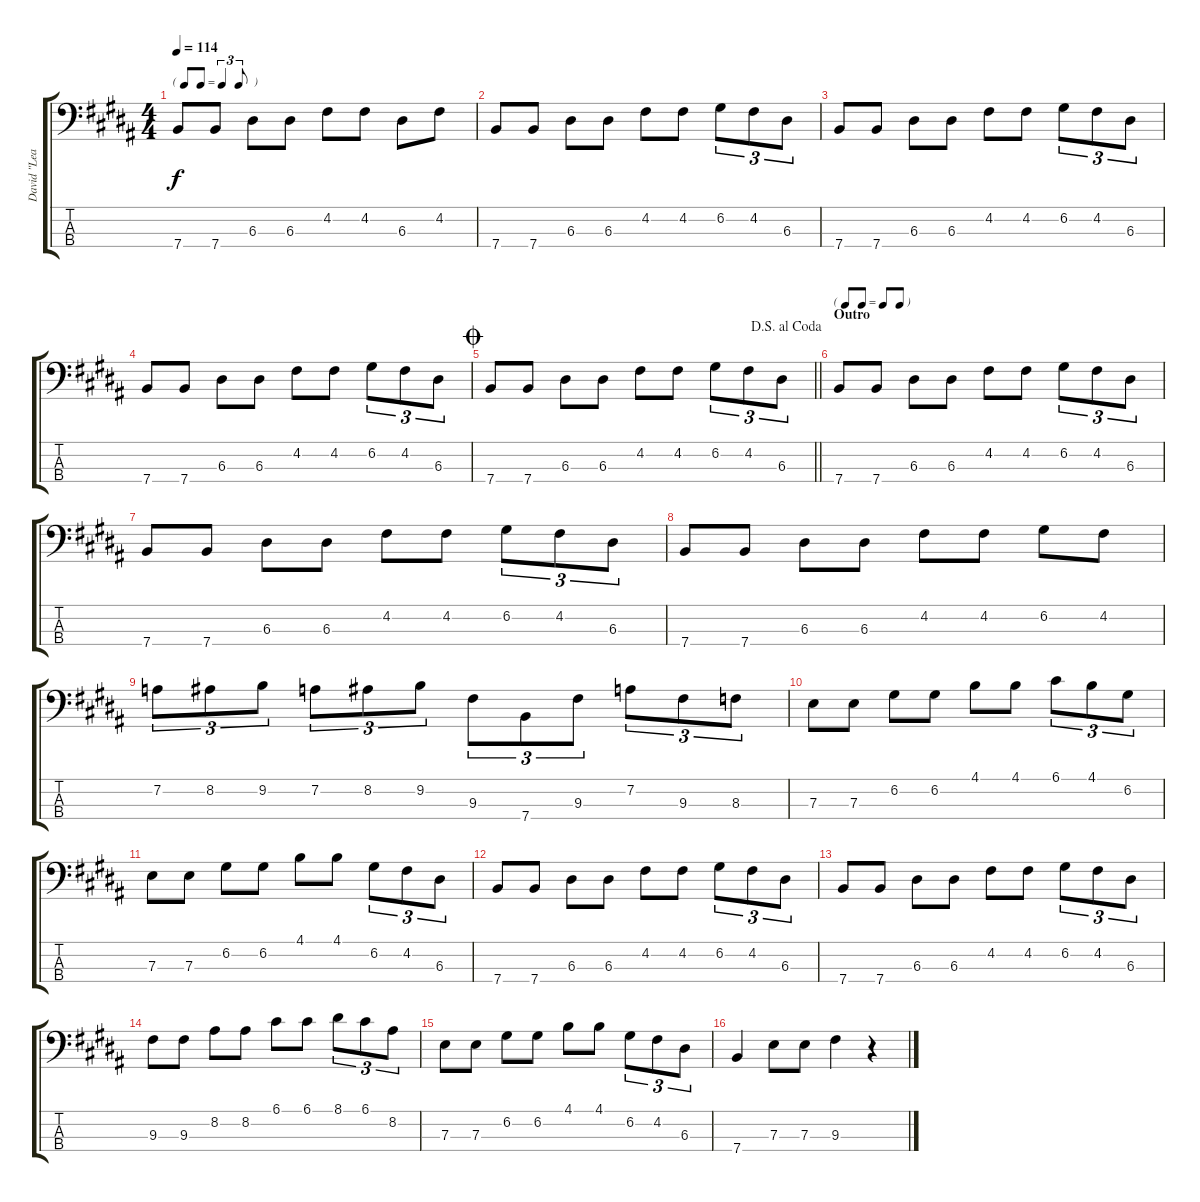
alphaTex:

\track ("David \"Leather Sax\" Allen, Jr. - Bass" "David \"Lea") {instrument electricbassfinger}
\staff {score tabs}
\tuning (G2 D2 A1 E1) {hide}
\ts (4 4)
\tf triplet8th
\tempo 114
\clef f4
\ks g#minor
7.4.8{dy f} 7.4.8 6.3.8 6.3.8 4.2.8 4.2.8 6.3.8 4.2.8 |
\ks b
7.4.8 7.4.8 6.3.8 6.3.8 4.2.8 4.2.8 6.2.8{tu (3 2)} 4.2.8{tu (3 2)} 6.3.8{tu (3 2)} |
\ks g#minor
7.4.8 7.4.8 6.3.8 6.3.8 4.2.8 4.2.8 6.2.8{tu (3 2)} 4.2.8{tu (3 2)} 6.3.8{tu (3 2)} |
7.4.8 7.4.8 6.3.8 6.3.8 4.2.8 4.2.8 6.2.8{tu (3 2)} 4.2.8{tu (3 2)} 6.3.8{tu (3 2)} |
\jump coda
\jump dalsegnoalcoda
\barLineRight lightlight
\ks b
7.4.8 7.4.8 6.3.8 6.3.8 4.2.8 4.2.8 6.2.8{tu (3 2)} 4.2.8{tu (3 2)} 6.3.8{tu (3 2)} |
\tf none
\section ("" "Outro")
\ks g#minor
7.4.8 7.4.8 6.3.8 6.3.8 4.2.8 4.2.8 6.2.8{tu (3 2)} 4.2.8{tu (3 2)} 6.3.8{tu (3 2)} |
7.4.8 7.4.8 6.3.8 6.3.8 4.2.8 4.2.8 6.2.8{tu (3 2)} 4.2.8{tu (3 2)} 6.3.8{tu (3 2)} |
7.4.8 7.4.8 6.3.8 6.3.8 4.2.8 4.2.8 6.2.8 4.2.8 |
7.2.8{tu (3 2)} 8.2.8{tu (3 2)} 9.2.8{tu (3 2)} 7.2.8{tu (3 2)} 8.2.8{tu (3 2)} 9.2.8{tu (3 2)} 9.3.8{tu (3 2)} 7.4.8{tu (3 2)} 9.3.8{tu (3 2)} 7.2.8{tu (3 2)} 9.3.8{tu (3 2)} 8.3.8{tu (3 2)} |
7.3.8 7.3.8 6.2.8 6.2.8 4.1.8 4.1.8 6.1.8{tu (3 2)} 4.1.8{tu (3 2)} 6.2.8{tu (3 2)} |
7.3.8 7.3.8 6.2.8 6.2.8 4.1.8 4.1.8 6.2.8{tu (3 2)} 4.2.8{tu (3 2)} 6.3.8{tu (3 2)} |
7.4.8 7.4.8 6.3.8 6.3.8 4.2.8 4.2.8 6.2.8{tu (3 2)} 4.2.8{tu (3 2)} 6.3.8{tu (3 2)} |
7.4.8 7.4.8 6.3.8 6.3.8 4.2.8 4.2.8 6.2.8{tu (3 2)} 4.2.8{tu (3 2)} 6.3.8{tu (3 2)} |
9.3.8 9.3.8 8.2.8 8.2.8 6.1.8 6.1.8 8.1.8{tu (3 2)} 6.1.8{tu (3 2)} 8.2.8{tu (3 2)} |
7.3.8 7.3.8 6.2.8 6.2.8 4.1.8 4.1.8 6.2.8{tu (3 2)} 4.2.8{tu (3 2)} 6.3.8{tu (3 2)} |
7.4.4 7.3.8 7.3.8 9.3.4 r.4
